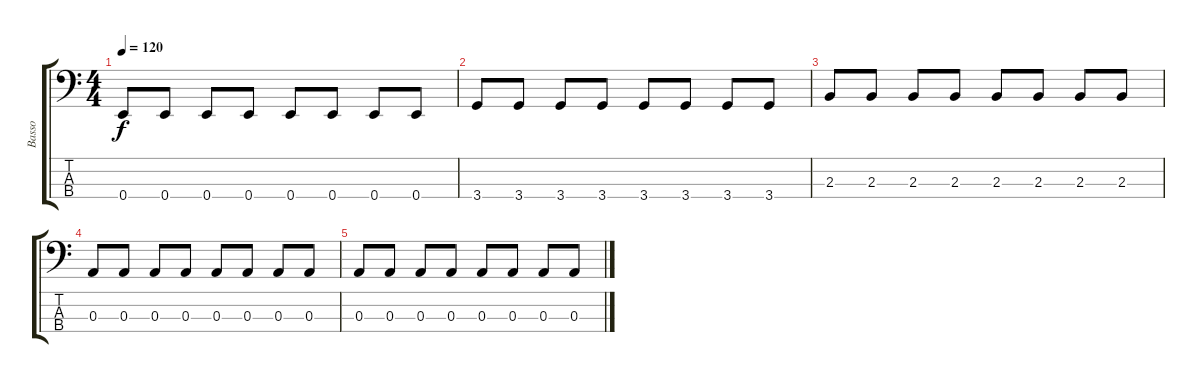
\track ("Basso" "Basso") {instrument electricbassfinger}
\staff {score tabs}
\tuning (G2 D2 A1 E1) {hide}
\ts (4 4)
\tempo 120
\clef f4
\ks c
0.4.8{dy f} 0.4.8 0.4.8 0.4.8 0.4.8 0.4.8 0.4.8 0.4.8 |
3.4.8 3.4.8 3.4.8 3.4.8 3.4.8 3.4.8 3.4.8 3.4.8 |
2.3.8 2.3.8 2.3.8 2.3.8 2.3.8 2.3.8 2.3.8 2.3.8 |
0.3.8 0.3.8 0.3.8 0.3.8 0.3.8 0.3.8 0.3.8 0.3.8 |
0.3.8 0.3.8 0.3.8 0.3.8 0.3.8 0.3.8 0.3.8 0.3.8
